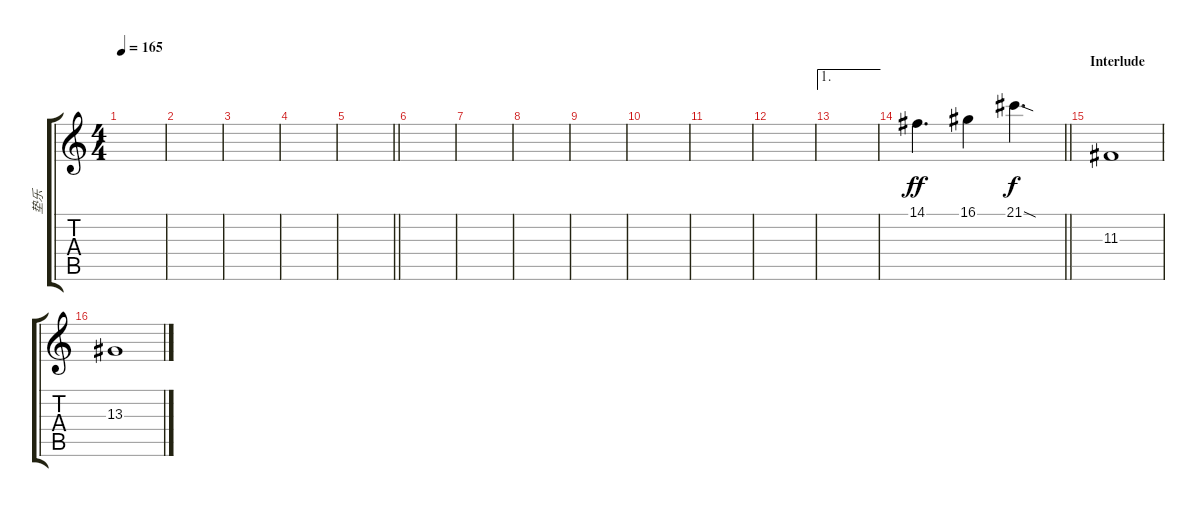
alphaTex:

\track ("垫乐" "垫乐") {instrument lead1square}
\staff {score tabs}
\tuning (E4 B3 G3 D3 A2 E2) {hide}
\ts (4 4)
\tempo 165
\clef g2
\ks c
|
|
|
|
\barLineRight lightlight
|
|
|
|
|
|
|
|
\ae 1
|
\barLineRight lightlight
14.1.4{d dy ff instrument lead1square} 16.1.4 21.1{sod}.4{d dy f} |
\section ("" "Interlude")
11.3.1{instrument brasssection} |
13.3.1
